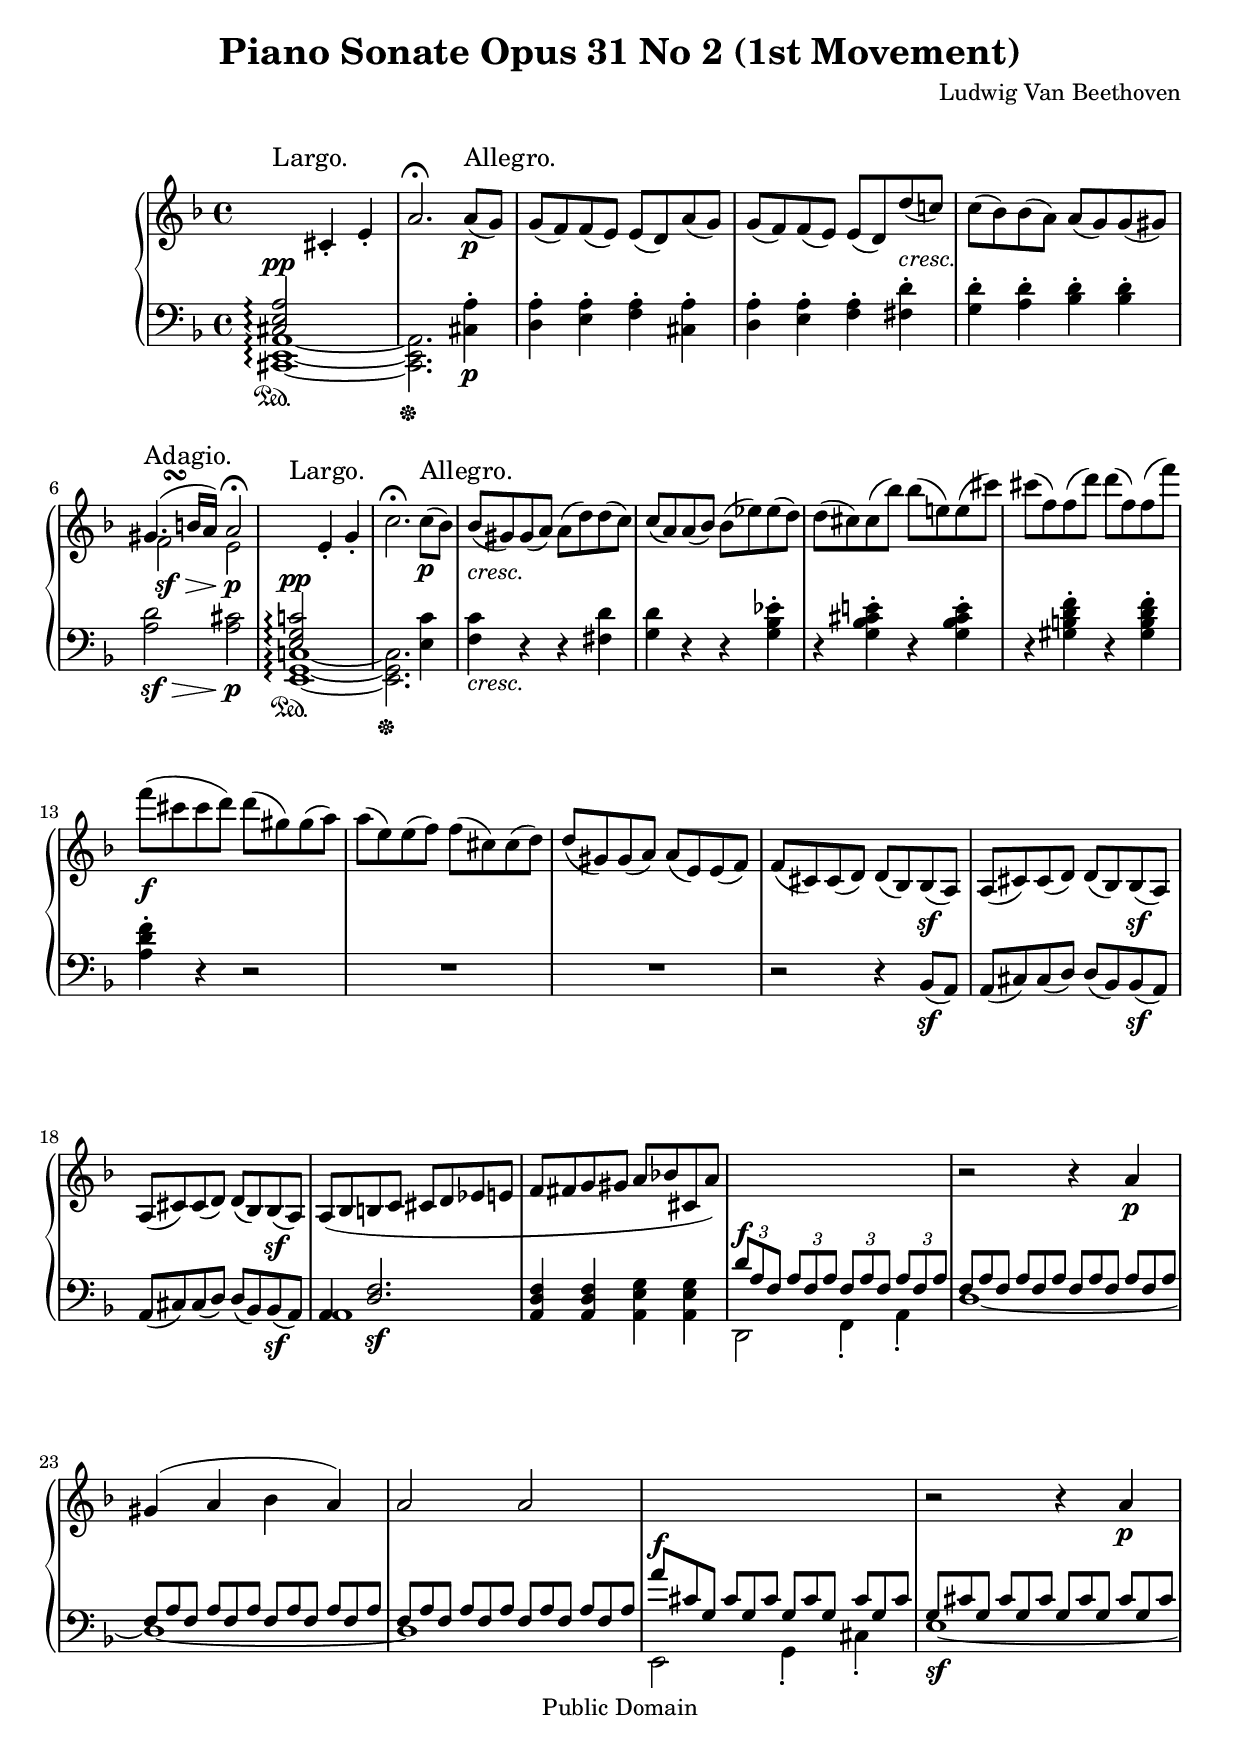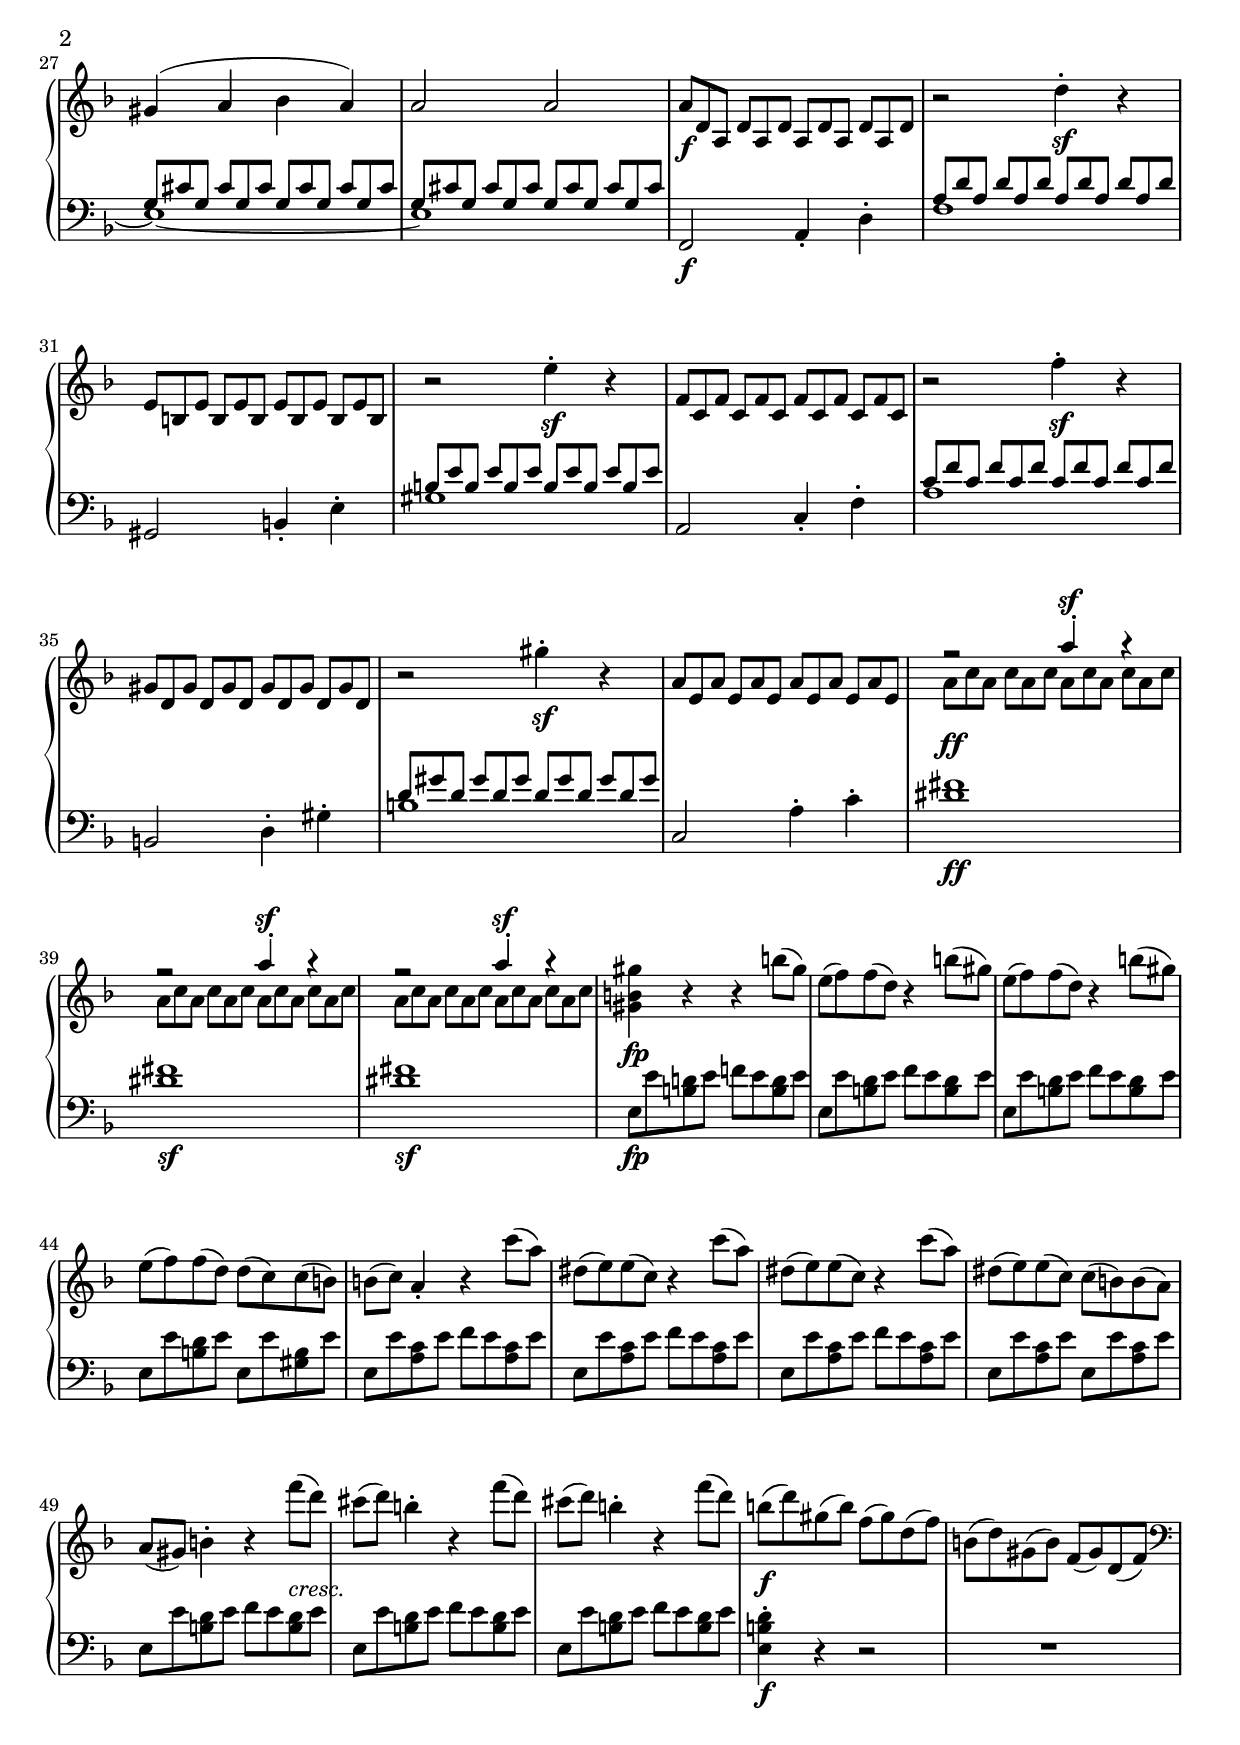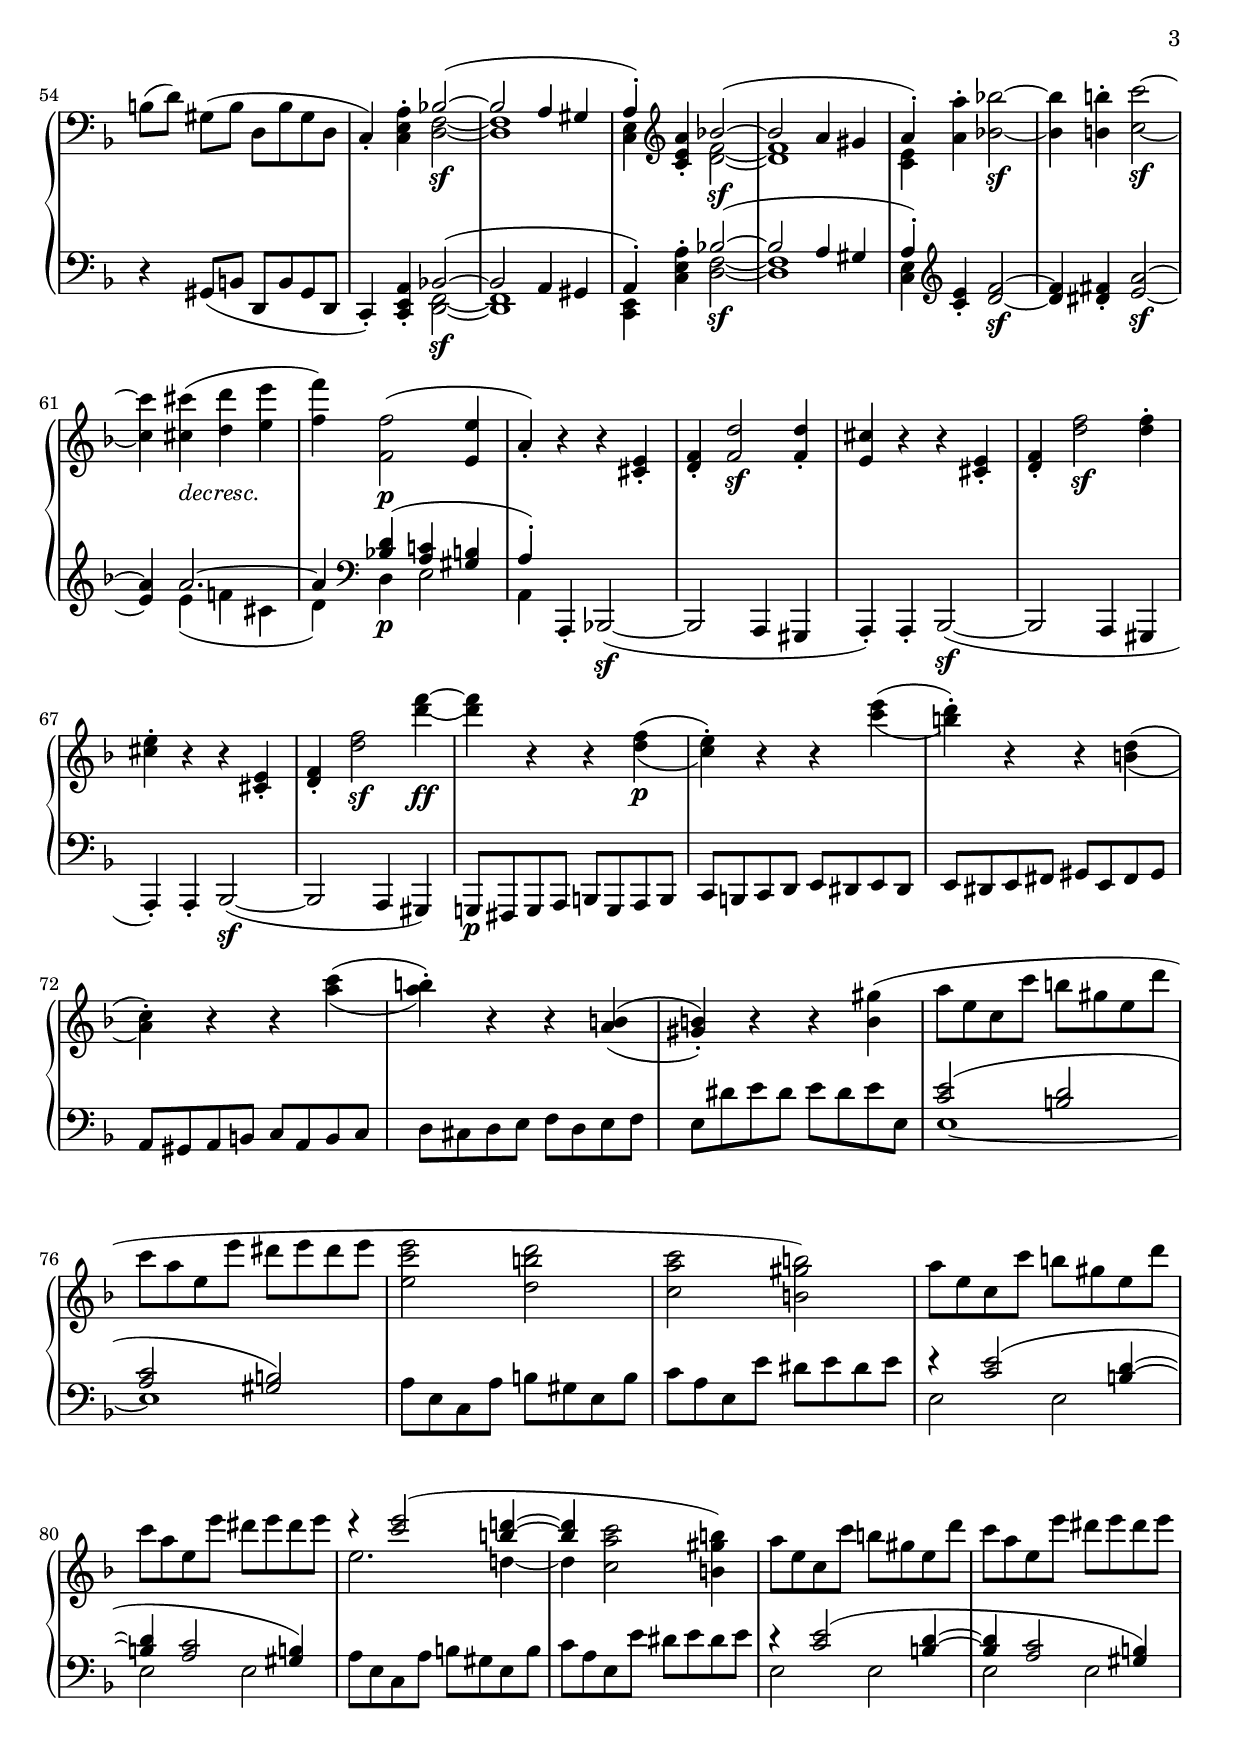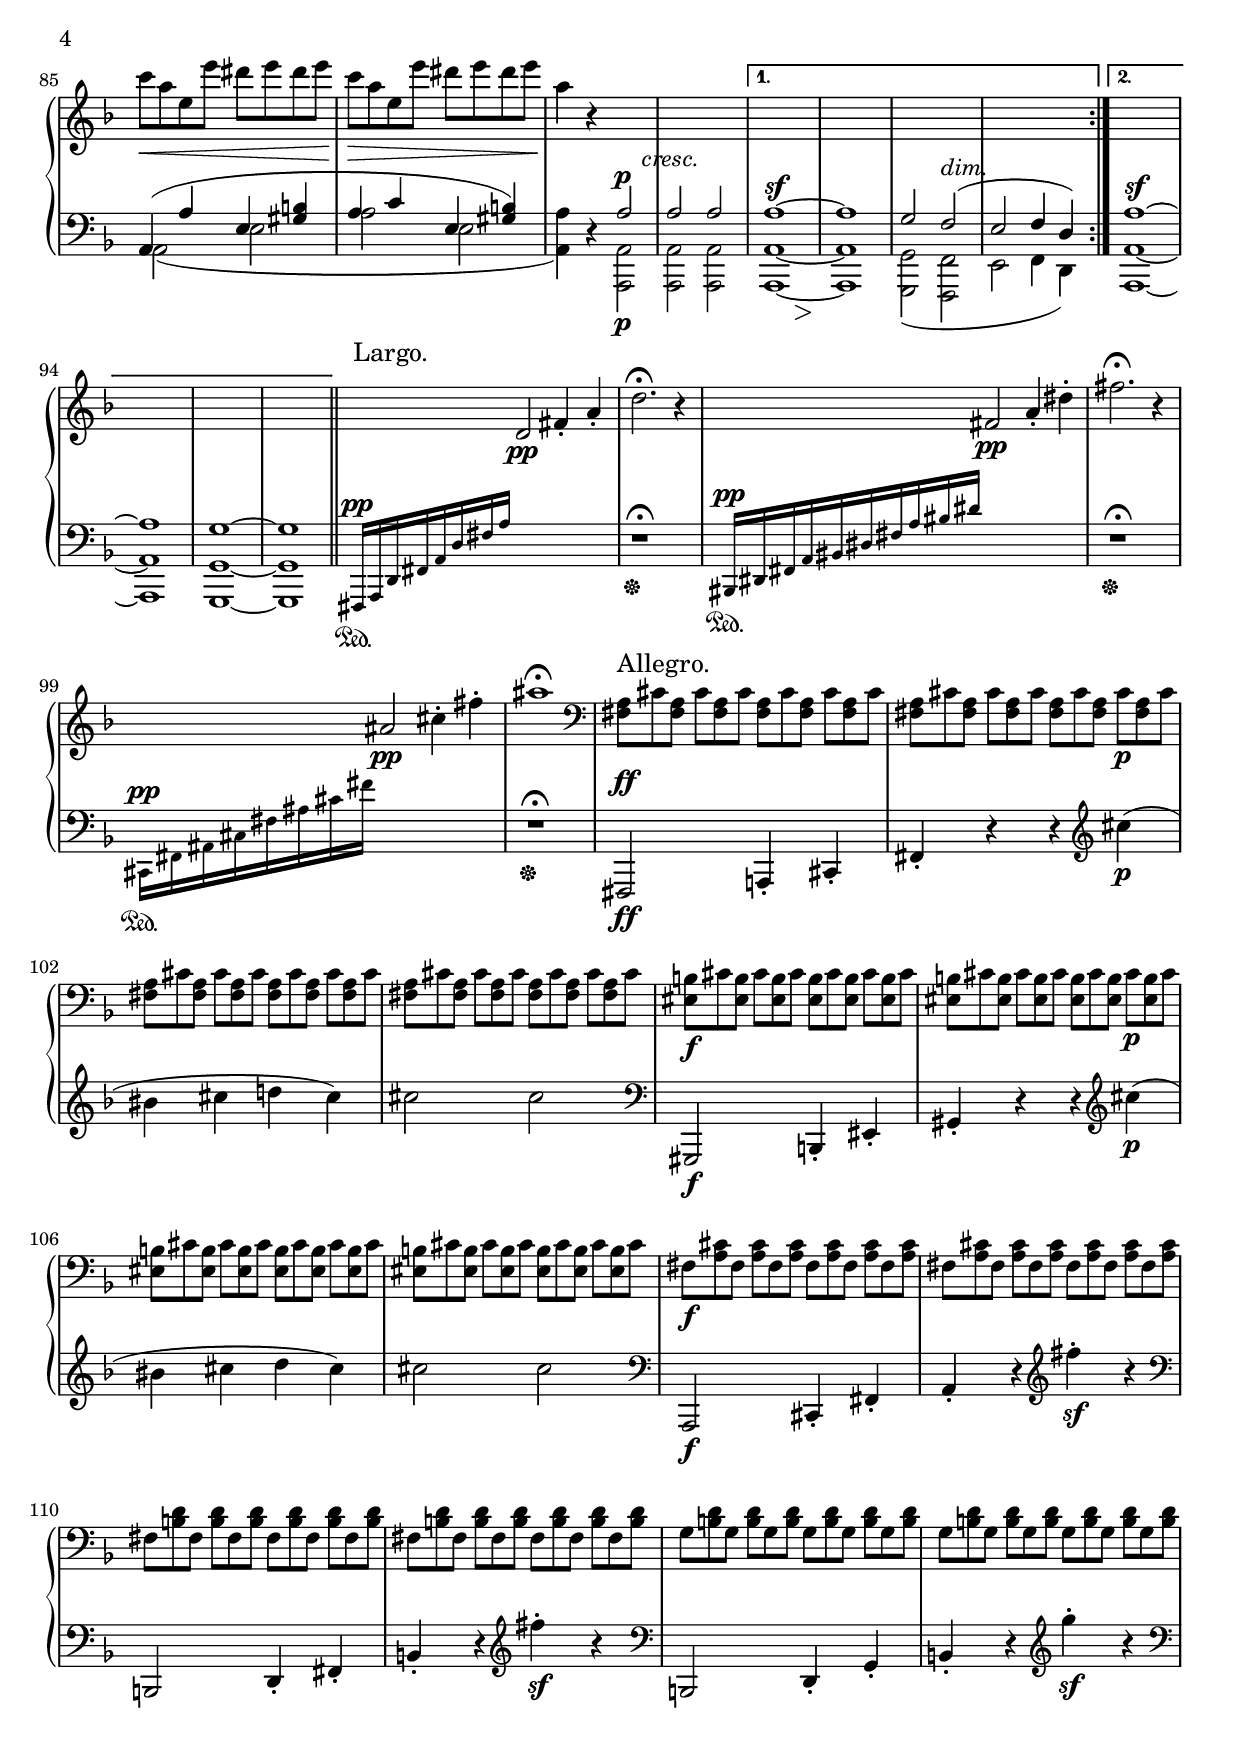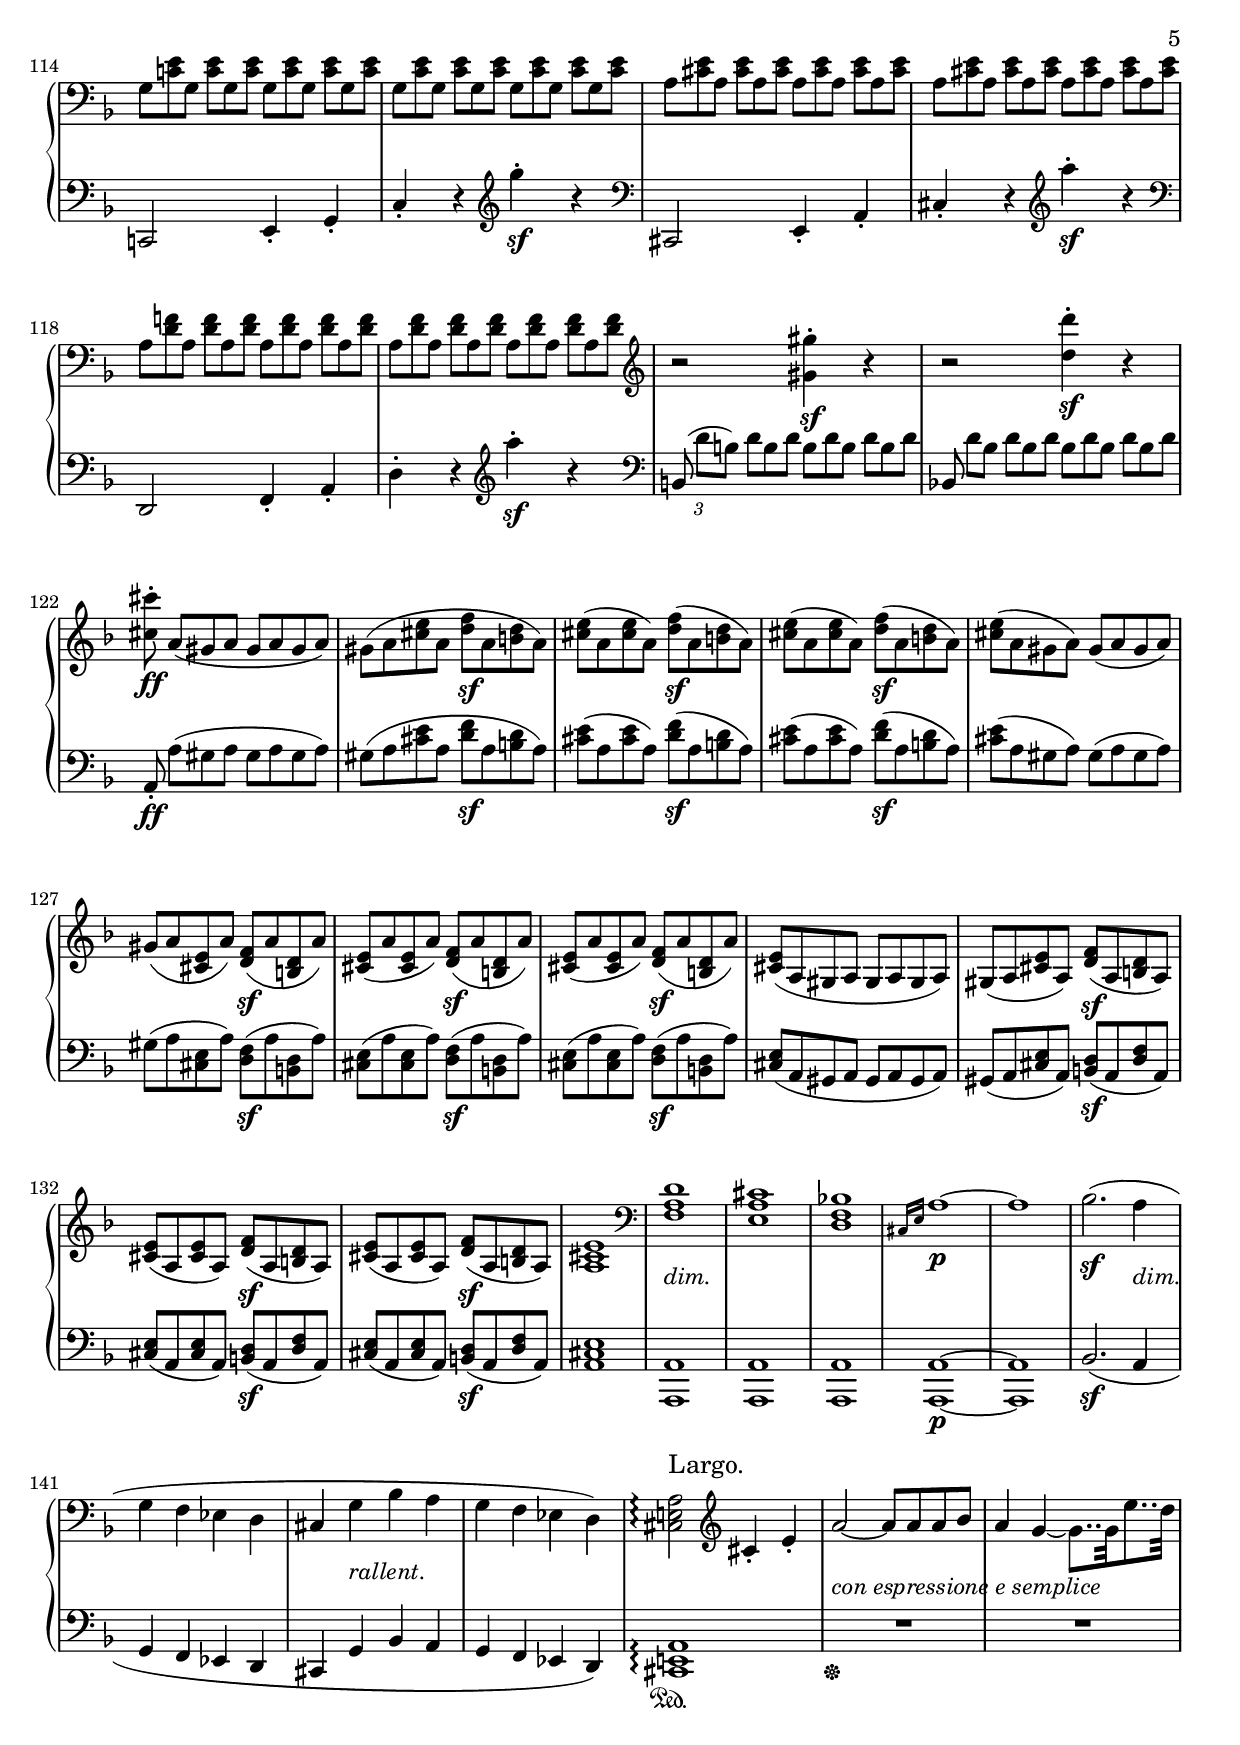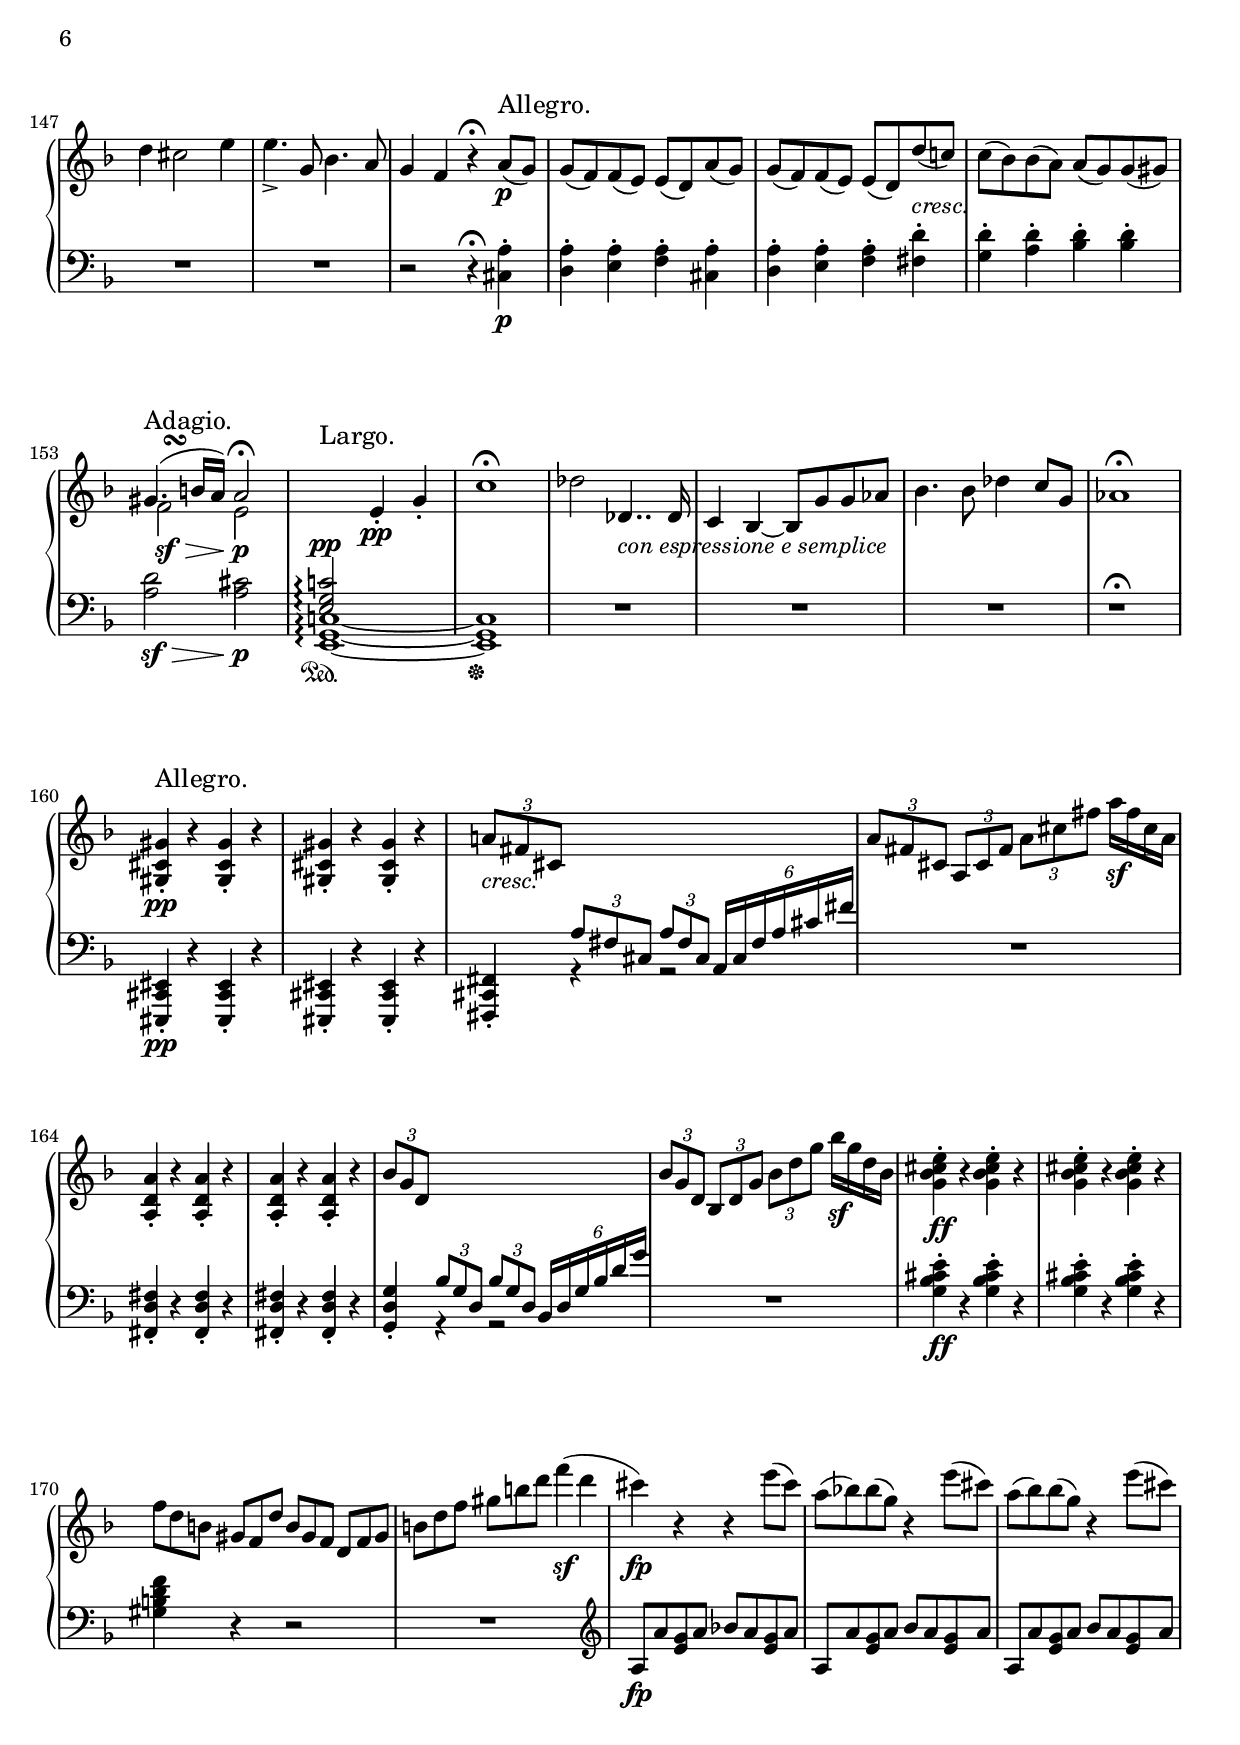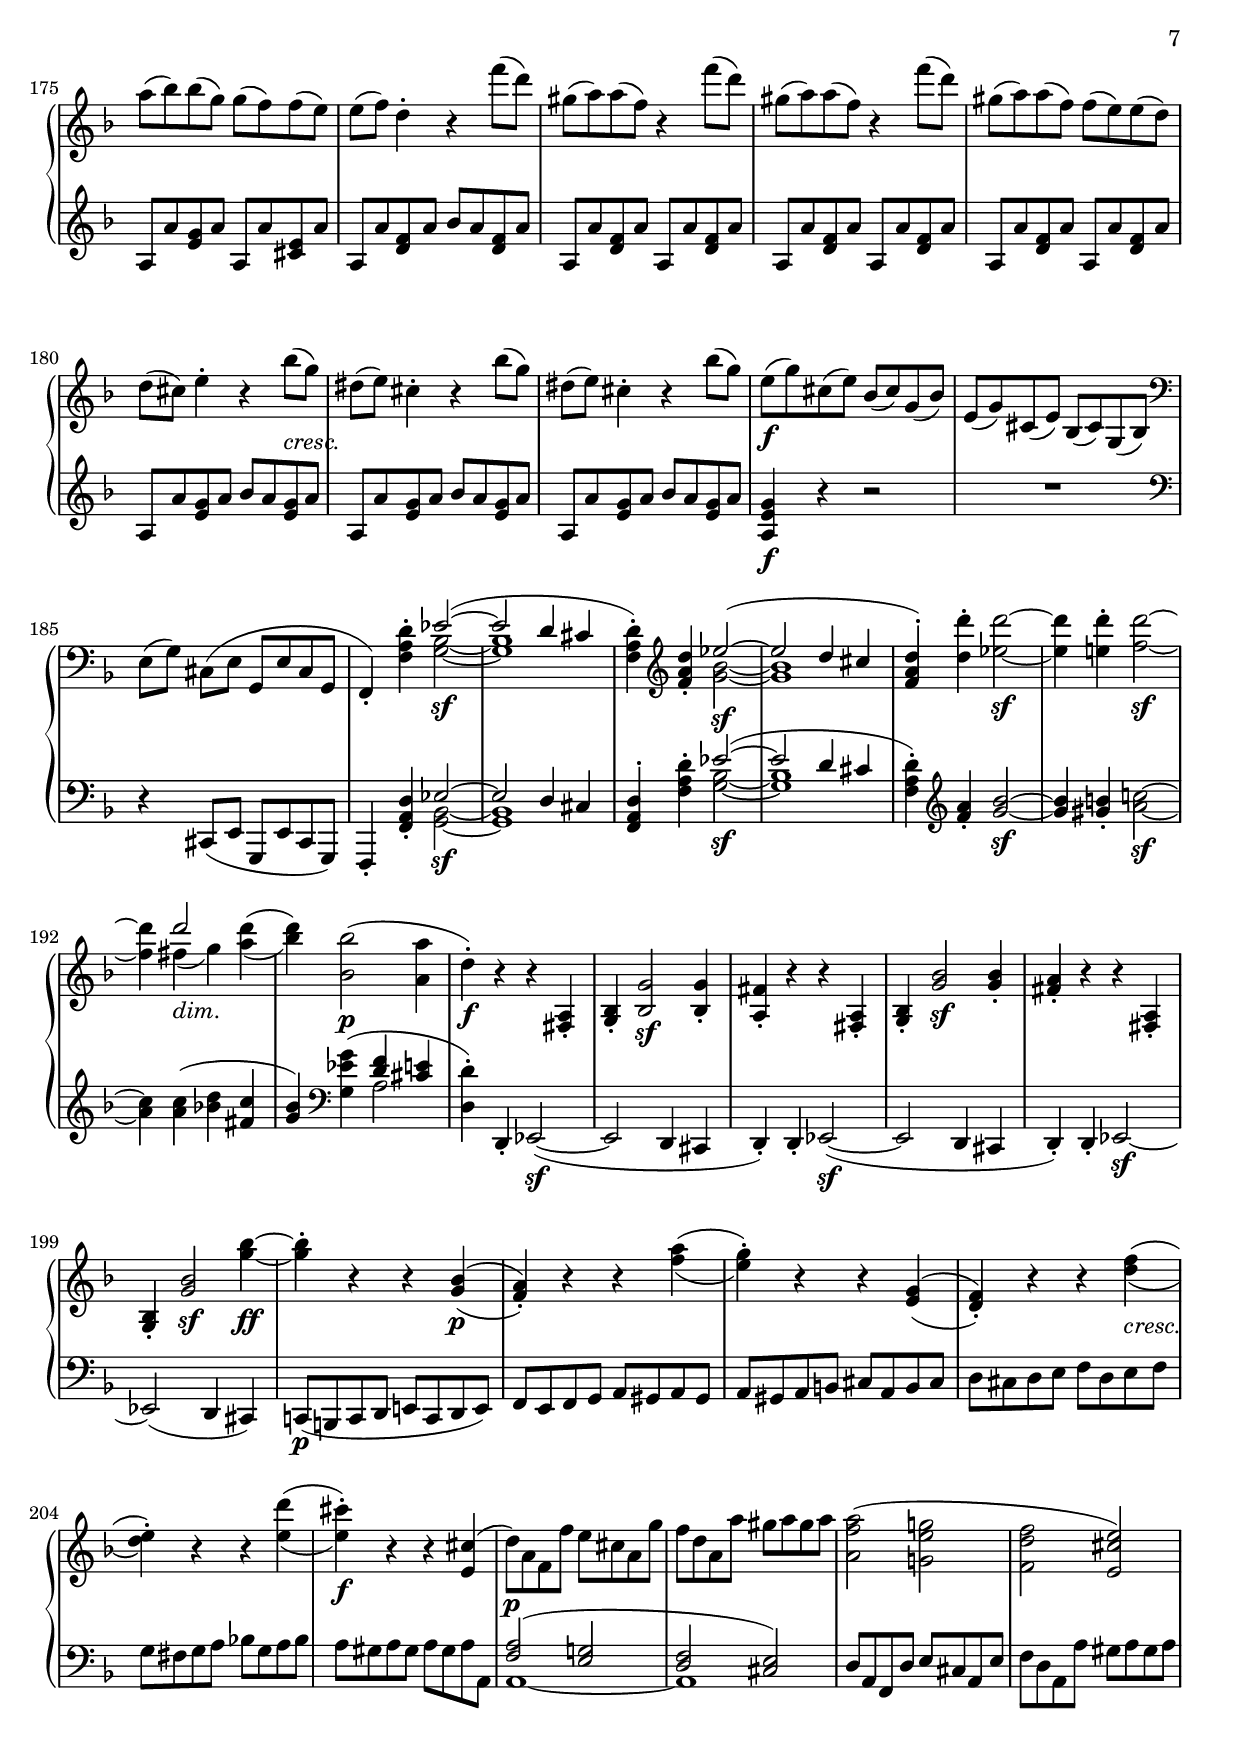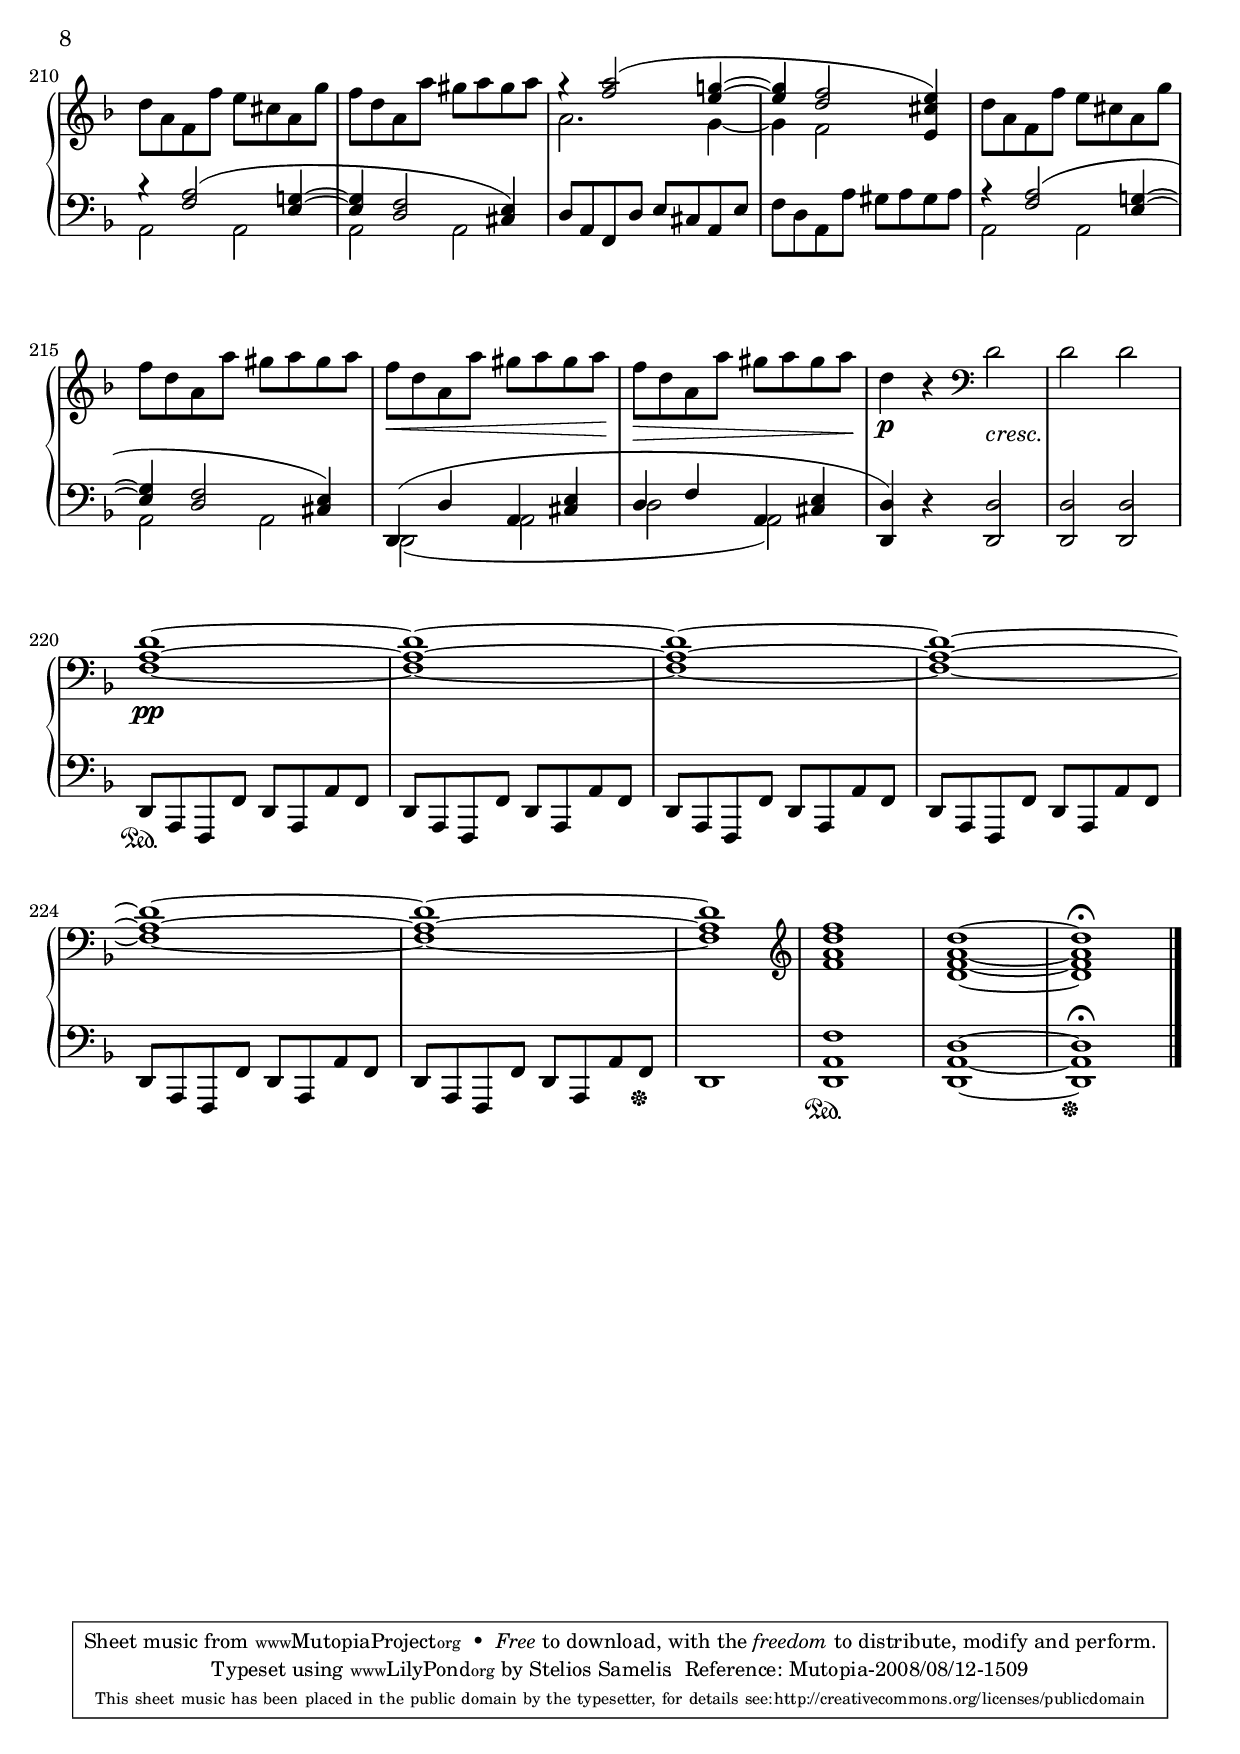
\version "2.10.3"

 \header {
  title = "Piano Sonate Opus 31 No 2 (1st Movement)"
  composer = "Ludwig Van Beethoven"
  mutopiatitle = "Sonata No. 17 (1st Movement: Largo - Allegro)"
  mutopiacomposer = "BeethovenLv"
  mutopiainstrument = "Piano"
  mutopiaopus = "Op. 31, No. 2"
  date = "1802"
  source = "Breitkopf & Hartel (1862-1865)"
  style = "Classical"
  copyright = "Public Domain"
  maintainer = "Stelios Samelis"
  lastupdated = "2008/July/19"
  version = "2.10.3"
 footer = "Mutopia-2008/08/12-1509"
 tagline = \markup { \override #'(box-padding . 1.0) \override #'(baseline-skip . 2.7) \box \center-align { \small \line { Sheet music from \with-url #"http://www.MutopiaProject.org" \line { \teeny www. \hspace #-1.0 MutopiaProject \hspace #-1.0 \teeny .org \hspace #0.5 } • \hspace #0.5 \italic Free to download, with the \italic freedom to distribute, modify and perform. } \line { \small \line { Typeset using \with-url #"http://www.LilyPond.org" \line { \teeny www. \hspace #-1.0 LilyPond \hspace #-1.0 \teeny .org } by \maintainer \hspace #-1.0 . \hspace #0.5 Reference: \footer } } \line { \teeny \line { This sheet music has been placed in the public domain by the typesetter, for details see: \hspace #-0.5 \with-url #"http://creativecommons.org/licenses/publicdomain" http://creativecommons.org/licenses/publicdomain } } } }
}

\score {

 \new GrandStaff
 <<
 \new Staff = "up" {
 \clef treble
 \key d \minor
 \time 4/4
 \override Score.MetronomeMark #'transparent = ##t
 \tempo 4 = 40
 \override TextScript #'padding = #2.0
 \repeat volta 2 { s2^\markup { \large "Largo." } cis'4\staccato e'\staccato a'2.^\fermata
 \tempo 4 = 224 a'8\p^\markup { \large "Allegro." }( g') g'8( f') f'( e') e'( d') a'( g')
 g'( f') f'( e') e'( d') d''_\markup { \italic "cresc." }( c''!) c''( bes') bes'( a') a'( g') g'( gis') \break
 \tempo 4 = 40 << { gis'4.^\markup { \translate #(cons 3 -1) { \musicglyph #"scripts.turn" } }^\markup { \large "Adagio." }(
 b'16 a') a'2^\fermata } \\ { f'2\sf\> e'2\p\! } >> s2^\markup { \large "Largo." } e'4\staccato g'\staccato c''2.^\fermata
 \tempo 4 = 224 c''8\p^\markup { \large "Allegro." }( bes') bes'_\markup { \italic "cresc." }( gis')
 gis'( a') a'( d'') d''( c'') c''8( a') a'( bes') bes'( ees'') ees''( d'') d''( cis'') cis''( bes'') bes''( e''!) e''( cis''')
 cis'''( f'') f''( d''') d'''( f'') f''( f''') \break
 f'''8\f( cis'''( cis'''( d''') d'''( gis'') gis''( a'') a''( e'') e''( f'') f''( cis'') cis''( d'')
 d''( gis') gis'( a') a'( e') e'( f') f'( cis') cis'( d') d'( bes) bes\sf( a) a( cis') cis'( d') d'( bes) bes\sf( a) \break
 a8( cis') cis'( d') d'( bes) bes\sf( a) a( bes b c' cis' d' ees' e' f' fis' g' gis' a' bes'! cis' a') s1 r2 r4 a'4\p \break
 gis'4( a' bes' a') a'2 a' s1 r2 r4 a'4\p \break
 gis'4( a' bes' a') a'2 a' \override TupletBracket #'transparent = ##t \override TupletNumber #'transparent = ##t
 \set tupletSpannerDuration = #(ly:make-moment 1 4) \times 2/3 { a'8\f[ d' a] d'[ a d'] a[ d' a] d'[ a d'] }
 r2 d''4\sf\staccato r4 \break
 \times 2/3 { e'8[ b e'] b[ e' b] e'[ b e'] b[ e' b] } r2 e''4\sf\staccato r4
 \times 2/3 { f'8[ c' f'] c'[ f' c'] f'[ c' f'] c'[ f' c'] } r2 f''4\sf\staccato r4 \break
 \times 2/3 { gis'8[ d' gis'] d'[ gis' d'] gis'[ d' gis'] d'[ gis' d'] } r2 gis''4\sf\staccato r
 \times 2/3 { a'8[ e' a'] e'[ a' e'] a'[ e' a'] e'[ a' e'] }
 << { f''2\rest a''4^\sf\staccato a''4\rest } \\
 { \override TupletNumber #'transparent = ##t \set tupletSpannerDuration = #(ly:make-moment 1 4)
 \times 2/3 { a'8\ff[ c'' a'] c''[ a' c''] a'[ c'' a'] c''[ a' c''] } } >> \break
 << { f''2\rest a''4^\sf\staccato a''4\rest f''2\rest a''4^\sf\staccato a''4\rest } \\
 { \override TupletNumber #'transparent = ##t \set tupletSpannerDuration = #(ly:make-moment 1 4)
 \times 2/3 { a'8[ c'' a'] c''[ a' c''] a'[ c'' a'] c''[ a' c''] a'[ c'' a'] c''[ a' c''] a'[ c'' a'] c''[ a' c''] } } >>
 <gis' b' gis''>4\fp r4 r b''8( gis'') e''8( f'') f''( d'') r4 b''8( gis'') e''( f'') f''( d'') r4 b''8( gis'') \break
 e''8( f'') f''( d'') d''( c'') c''( b') b'( c'') a'4\staccato r4 c'''8( a'') dis''( e'') e''( c'') r4 c'''8( a'') dis''( e'') e''( c'') r4 c'''8( a'')
 dis''8( e'') e''( c'') c''( b') b'( a') \break
 a'8( gis') b'4\staccato r4 f'''8_\markup { \italic "cresc." }( d''') cis'''( d''') b''4\staccato r f'''8( d''')
 cis'''8( d''') b''4\staccato r f'''8( d''') b''\f( d''') gis''( b'') f''( gis'') d''( f'') b'( d'') gis'( b') f'( gis') d'( f') \break
 \clef bass b8( d') gis([ b] d[ b gis d] c4\staccato) <c e a>4\staccato
 << { bes!2(~ bes2 a4 gis a\staccato) } \\ { <d f>2\sf~ <d f>1 <c e>4 } >> \clef treble <c' e' a'>4\staccato
 << { bes'!2(~ bes'2 a'4 gis' a'\staccato) } \\ { <d' f'>2\sf~ <d' f'>1 <c' e'>4 } >> <a' a''>4\staccato
 <bes'! bes''!>2\sf~ <bes' bes''>4 <b' b''>\staccato <c'' c'''>2\sf~
 <c'' c'''>4 <cis'' cis'''>_\markup { \italic "decresc." }( <d'' d'''> <e'' e'''> <f'' f'''>)
 <f' f''>2\p( <e' e''>4 a'\staccato) r4 r <cis' e'>4\staccato <d' f'>\staccato <f' d''>2\sf <f' d''>4\staccato
 <e' cis''>4 r r <cis' e'>\staccato <d' f'>4\staccato <d'' f''>2\sf <d'' f''>4\staccato
 <cis'' e''>4\staccato r r <cis' e'>\staccato <d' f'>4\staccato <d'' f''>2\sf <d''' f'''>4\ff~ <d''' f'''> r4 r
 \set doubleSlurs = ##t <d'' f''>4\p( <c'' e''>\staccato) r4 r <c''' e'''>( <b'' d'''>\staccato) r4 r
 <b' d''>( <a' c''>\staccato) r4 r <a'' c'''>( <a'' b''>\staccato) r4 r <a' b'>( <gis' b'>\staccato) r4 r
 \set doubleSlurs = ##f <b' gis''>4( a''8 e'' c'' c''' b'' gis'' e'' d''' c'''8 a'' e'' e''' dis''' e''' dis''' e'''
 <e'' c''' e'''>2( <d'' b'' d'''> <c'' a'' c'''> <b' gis'' b''>) a''8 e'' c'' c''' b'' gis'' e'' d''' \break
 c'''8 a'' e'' e''' dis''' e''' dis''' e'''
 << { d'''4\rest <c''' e'''>2( <b'' d'''!>4~ <b'' d'''> \stemDown <c'' a'' c'''>2 <b' gis'' b''>4) } \\
 { e''2. d''!4~ d''4 s4 s2 } >> a''8 e'' c'' c''' b'' gis'' e'' d''' c''' a'' e'' e''' dis''' e''' dis''' e''' \break
 c'''8\< a'' e'' e''' dis''' e''' dis''' e'''\! c'''\> a'' e'' e''' dis''' e''' dis''' e'''\! a''4 r s2 s1 }
 \alternative { { s1 s1 s1 s1 } { s1 s1 s1 s1 } } \bar "||"
 \tempo 4 = 40
 \cadenzaOn s2^\markup { \large "Largo." } d'2\pp fis'4\staccato a'\staccato \cadenzaOff \bar "|" d''2.^\fermata r4
 \cadenzaOn s2 s8 fis'2\pp a'4\staccato dis''\staccato \cadenzaOff \bar "|" fis''2.^\fermata r4 \break
 \cadenzaOn s2 ais'2\pp cis''4\staccato fis''\staccato \cadenzaOff \bar "|" ais''1^\fermata
 \tempo 4 = 224 \clef bass \set tupletSpannerDuration = #(ly:make-moment 1 4)
 \times 2/3 { <fis a>8\ff^\markup { \large "Allegro." }[ cis' <fis a>] cis'[ <fis a> cis'] <fis a>[ cis' <fis a>] cis'[ <fis a> cis'] }
 \times 2/3 { <fis a>8[ cis' <fis a>] cis'[ <fis a> cis'] <fis a>[ cis' <fis a>] cis'\p[ <fis a> cis'] } \break
 \times 2/3 { <fis a>8[ cis' <fis a>] cis'[ <fis a> cis'] <fis a>[ cis' <fis a>] cis'[ <fis a> cis']
 <fis a>8[ cis' <fis a>] cis'[ <fis a> cis'] <fis a>[ cis' <fis a>] cis'[ <fis a> cis']
 <eis b>\f[ cis' <eis b>] cis'[ <eis b> cis'] <eis b>[ cis' <eis b>] cis'[ <eis b> cis']
 <eis b>[ cis' <eis b>] cis'[ <eis b> cis'] <eis b>[ cis' <eis b>] cis'\p[ <eis b> cis'] } \break
 \times 2/3 { <eis b>[ cis' <eis b>] cis'[ <eis b> cis'] <eis b>[ cis' <eis b>] cis'[ <eis b> cis']
 <eis b>[ cis' <eis b>] cis'[ <eis b> cis'] <eis b>[ cis' <eis b>] cis'[ <eis b> cis']
 fis\f[ <a cis'> fis] <a cis'>[ fis <a cis'>] fis[ <a cis'> fis] <a cis'>[ fis <a cis'>]
 fis[ <a cis'> fis] <a cis'>[ fis <a cis'>] fis[ <a cis'> fis] <a cis'>[ fis <a cis'>] } \break
 \times 2/3 { fis[ <b d'> fis] <b d'>[ fis <b d'>] fis[ <b d'> fis] <b d'>[ fis <b d'>]
 fis[ <b d'> fis] <b d'>[ fis <b d'>] fis[ <b d'> fis] <b d'>[ fis <b d'>]
 g[ <b d'> g] <b d'>[ g <b d'>] g[ <b d'> g] <b d'>[ g <b d'>]
 g[ <b d'> g] <b d'>[ g <b d'>] g[ <b d'> g] <b d'>[ g <b d'>] } \break
 \times 2/3 { g8[ <c'! e'> g] <c' e'>[ g <c' e'>] g[ <c' e'> g] <c' e'>[ g <c' e'>]
 g[ <c' e'> g] <c' e'>[ g <c' e'>] g[ <c' e'> g] <c' e'>[ g <c' e'>]
 a[ <cis' e'> a] <cis' e'>[ a <cis' e'>] a[ <cis' e'> a] <cis' e'>[ a <cis' e'>]
 a[ <cis' e'> a] <cis' e'>[ a <cis' e'>] a[ <cis' e'> a] <cis' e'>[ a <cis' e'>] } \break
 \times 2/3 { a8[ <d' f'!> a] <d' f'>[ a <d' f'>] a8[ <d' f'> a] <d' f'>[ a <d' f'>]
 a8[ <d' f'> a] <d' f'>[ a <d' f'>] a8[ <d' f'> a] <d' f'>[ a <d' f'>] }
 \clef treble r2 <gis' gis''>4\sf\staccato r r2 <d'' d'''>4\sf\staccato r \break
 <cis'' cis'''>8\ff\staccato a'8([ gis' a'] gis'[ a' gis' a']) gis'( a' <cis'' e''> a' <d'' f''>\sf a' <b' d''> a')
 <cis'' e''>( a' <cis'' e''> a') <d'' f''>\sf( a' <b' d''> a') <cis'' e''>( a' <cis'' e''> a') <d'' f''>\sf( a' <b' d''> a')
 <cis'' e''>( a' gis' a') gis'( a' gis' a') \break
 gis'8( a' <cis' e'> a') <d' f'>\sf( a' <b d'> a') <cis' e'>( a' <cis' e'> a') <d' f'>\sf( a' <b d'> a')
 <cis' e'>( a' <cis' e'> a') <d' f'>\sf( a' <b d'> a') <cis' e'>( a gis a gis a gis a)
 gis( a <cis' e'> a) <d' f'>\sf( a <b d'> a) \break
 <cis' e'>8( a <cis' e'> a) <d' f'>\sf( a <b d'> a) <cis' e'>8( a <cis' e'> a) <d' f'>\sf( a <b d'> a) <a cis' e'>1
 \clef bass <f a d'>1_\markup { \italic "dim." } <e a cis'> <d f bes!> \grace { cis16[ e] } a1\p~ a1
 bes2.\sf( a4_\markup { \italic "dim." } g4 f ees d cis g_\markup { \italic "rallent." } bes a g f ees d)
 \tempo 4 = 40
 <cis e! a>2\arpeggio^\markup { \large "Largo." } \clef treble cis'4\staccato e'\staccato
 a'2_\markup { \italic "con espressione e semplice" }~ a'8[ a' a' bes'] a'4 g'4~ g'8..[ g'32 e''8.. d''32]
 d''4 cis''2 e''4 e''4._\accent g'8 bes'4. a'8 g'4 f' r4^\fermata
 \tempo 4 = 224 a'8\p^\markup { \large "Allegro." }( g') g'( f') f'( e') e'( d') a'( g')
 g'( f') f'( e') e'( d') d''_\markup { \italic "cresc." }( c''!) c''( bes') bes'( a') a'( g') g'( gis')
 \tempo 4 = 40 << { gis'4.^\markup { \translate #(cons 3 -1) { \musicglyph #"scripts.turn" } }^\markup { \large "Adagio." }(
 b'16 a') a'2^\fermata } \\ { f'2\sf\> e'2\p\! } >> s2^\markup { \large "Largo." } e'4\pp\staccato g'\staccato
 c''1^\fermata des''2 des'4.._\markup { \italic "con espressione e semplice" } des'16 c'4 bes4~ bes8[ g' g' aes']
 bes'4. bes'8 des''4 c''8[ g'] aes'1^\fermata
 \tempo 4 = 224 <gis cis' gis'>4\pp\staccato^\markup { \large "Allegro." } r <gis cis' gis'>\staccato r4
 <gis cis' gis'>4\staccato r <gis cis' gis'>\staccato r
 \new Voice { \times 2/3 { \stemUp a'!8_\markup { \italic "cresc." }[ fis' cis'] }
 \change Staff = "down" \times 2/3 { a8[ fis cis] } \times 2/3 { a8[ fis cis] } \times 4/6 { a,16[ cis fis a cis' fis'] }
 \change Staff = "up" \times 2/3 { a'8[ fis' cis'] } \times 2/3 { a8[ cis' fis'] }
 \stemDown \times 2/3 { a'8[ cis'' fis''] } a''16\sf[ fis'' cis'' a'] } \break
 <a d' a'>4\staccato r <a d' a'>\staccato r <a d' a'>4\staccato r <a d' a'>\staccato r
 \new Voice { \times 2/3 { \stemUp bes'8[ g' d'] }
 \change Staff = "down" \times 2/3 { bes8[ g d] } \times 2/3 { bes8[ g d] } \times 4/6 { bes,16[ d g bes d' g'] }
 \change Staff = "up" \times 2/3 { bes'8[ g' d'] } \times 2/3 { bes8[ d' g'] }
 \stemDown \times 2/3 { bes'8[ d'' g''] } bes''16\sf[ g'' d'' bes'] }
 <g' bes' cis'' e''>4\ff\staccato r <g' bes' cis'' e''>\staccato r
 <g' bes' cis'' e''>\staccato r <g' bes' cis'' e''>\staccato r \break
 \override TupletBracket #'transparent = ##t \override TupletNumber #'transparent = ##t
 \set tupletSpannerDuration = #(ly:make-moment 1 4)
 \times 2/3 { f''8[ d'' b'] gis'[ f' d''] b'[ gis' f'] d'[ f' gis'] b'[ d'' f''] gis''[ b'' d'''] } f'''4\sf( d''' cis'''\fp) r4 r e'''8( cis''')
 a''( bes''!) bes''( g'') r4 e'''8( cis''') a''( bes'') bes''( g'') r4 e'''8( cis''') \break
 a''8( bes'') bes''( g'') g''( f'') f''( e'') e''( f'') d''4\staccato r f'''8( d''') gis''( a'') a''( f'') r4 f'''8( d''')
 gis''( a'') a''( f'') r4 f'''8( d''') gis''( a'') a''( f'') f''( e'') e''( d'') \break
 d''8( cis'') e''4\staccato r bes''8_\markup { \italic "cresc." }( g'') dis''( e'') cis''4\staccato r bes''8( g'')
 dis''8( e'') cis''4\staccato r bes''8( g'') e''8\f( g'') cis''( e'') bes'( cis'') g'( bes') e'( g') cis'( e') bes( cis') g( bes) \break
 \clef bass e8([ g]) cis([ e] g,( e cis g, f,4\staccato) <f a d'>4\staccato
 << { ees'2(~ ees'2 d'4 cis' \stemDown <f a d'>4\staccato) } \\ { <g bes>2\sf~ <g bes>1 s4 } >>
 \clef treble <f' a' d''>4\staccato << { ees''2(~ ees''2 d''4 cis'' <f' a' d''>4\staccato) } \\
 { <g' bes'>2\sf~ <g' bes'>1 s4 } >> <d'' d'''>4\staccato <ees'' d'''>2\sf~ <ees'' d'''>4 <e'' d'''>\staccato
 <f'' d'''>2\sf~ <f'' d'''>4 << { d'''2 } \\ { fis''4_\markup { \italic "dim." }( g''4) } >>
 \set doubleSlurs = ##t <a'' d'''>4( <bes'' d'''>) \set doubleSlurs = ##f <bes' bes''>2\p( <a' a''>4
 d''\f\staccato) r4 r <fis a>4\staccato <g bes>\staccato <bes g'>2\sf <bes g'>4\staccato
 <a fis'>4\staccato r r <fis a>\staccato <g bes>\staccato <g' bes'>2\sf <g' bes'>4\staccato
 <fis' a'>4\staccato r r <fis a>\staccato \break
 <g bes>4\staccato <g' bes'>2\sf <g'' bes''>4\ff~ <g'' bes''>4\staccato r4 r
 \set doubleSlurs = ##t <g' bes'>4\p( <f' a'>\staccato) r4 r <f'' a''>( <e'' g''>\staccato) r4 r
 <e' g'>( <d' f'>\staccato) r r <d'' f''>4_\markup { \italic "cresc." }( <d'' e''>\staccato) r4 r
 <e'' d'''>( <e'' cis'''>\staccato\f) r4 r \set doubleSlurs = ##f <e' cis''>4(
 d''8\p) a' f' f'' e'' cis'' a' g'' f'' d'' a' a'' gis'' a'' gis'' a'' <a' f'' a''>2( <g'! e'' g''!> <f' d'' f''> <e' cis'' e''>) \break
 d''8 a' f' f'' e'' cis'' a' g'' f'' d'' a' a'' gis'' a'' gis'' a''
 << { g''4\rest <f'' a''>2( <e'' g''!>4~ <e'' g''> <d'' f''>2 <e' cis'' e''>4) } \\ { a'2. g'4~ g'4 f'2 s4 } >>
 d''8 a' f' f'' e'' cis'' a' g'' \break
 f''8 d'' a' a'' gis'' a'' gis'' a'' f''\< d'' a' a'' gis'' a'' gis'' a''\! f''\> d'' a' a'' gis'' a'' gis'' a''\!
 d''4\p r4 \clef bass d'2_\markup { \italic "cresc." } d'2 d'2
 <f a d'>1\pp~ <f a d'>1~ <f a d'>1~ <f a d'>1~ <f a d'>1~ <f a d'>1~ <f a d'>1
 \clef treble <f' a' d'' f''>1 <d' f' a' d''>1~ <d' f' a' d''>1^\fermata \bar "|."
}

 \new Staff = "down" {
 \clef bass
 \key d \minor
 \time 4/4
 \repeat volta 2 {
 << { <cis e a>2\arpeggio^\pp s2 s2 s4 } \\ { <cis, e, a,>1\arpeggio\sustainDown~ <cis, e, a,>2.\sustainUp } >>
 <cis a>4\p\staccato <d a>4\staccato <e a>\staccato <f a>\staccato <cis a>\staccato
 <d a>\staccato <e a>\staccato <f a>\staccato <fis d'>\staccato
 <g d'>\staccato <a d'>\staccato <bes d'>\staccato <bes d'>\staccato
 <a d'>2\sf\> <a cis'>2\p\!
 << { <e g c'!>2\arpeggio^\pp s2 s2 s4 } \\ { <e, g, c!>1\arpeggio\sustainDown~ <e, g, c>2.\sustainUp } >>
 <e c'>4 <f c'>_\markup { \italic "cresc." } r4 r <fis d'> <g d'> r r <g bes ees'>\staccato
 r4 <g bes cis' e'!>\staccato r <g bes cis' e'>\staccato r <gis b d' f'>\staccato r <gis b d' f'>\staccato
 <a d' f'>4\staccato r r2 R1 R1 r2 r4 bes,8\sf( a,) a,( cis) cis( d) d( bes,) bes,\sf( a,)
 a,8( cis) cis( d) d( bes,) bes,\sf( a,) << { a,4 <d f>2.\sf } \\ { a,1 } >> <a, d f>4 <a, d f> <a, e g> <a, e g>
 << { \override TupletBracket #'transparent = ##t \set tupletSpannerDuration = #(ly:make-moment 1 4)
 \times 2/3 { d'8^\f[ a f] a[ f a] f[ a f] a[ f a] \override TupletNumber #'transparent = ##t f[ a f] a[ f a] f[ a f] a[ f a]
 f[ a f] a[ f a] f[ a f] a[ f a] f[ a f] a[ f a] f[ a f] a[ f a] a'^\f[ cis' g] cis'[ g cis'] g[ cis' g] cis'[ g cis']
 g[ cis' g] cis'[ g cis'] g[ cis' g] cis'[ g cis'] g[ cis' g] cis'[ g cis'] g[ cis' g] cis'[ g cis']
 g[ cis' g] cis'[ g cis'] g[ cis' g] cis'[ g cis'] } } \\
 { d,2 f,4\staccato a,\staccato d1~ d1~ d1 e,2 g,4\staccato cis\staccato e1\sf~ e1~ e1 } >>
 f,2\f a,4\staccato d\staccato
 << { \override TupletNumber #'transparent = ##t \set tupletSpannerDuration = #(ly:make-moment 1 4)
 \times 2/3 { a8[ d' a] d'[ a d'] a[ d' a] d'[ a d'] } } \\ { f1 } >>
 gis,2 b,4\staccato e\staccato
 << { \override TupletNumber #'transparent = ##t \set tupletSpannerDuration = #(ly:make-moment 1 4)
 \times 2/3 { b8[ e' b] e'[ b e'] b[ e' b] e'[ b e'] } } \\ { gis1 } >> a,2 c4\staccato f\staccato
 << { \override TupletNumber #'transparent = ##t \set tupletSpannerDuration = #(ly:make-moment 1 4)
 \times 2/3 { c'8[ f' c'] f'[ c' f'] c'[ f' c'] f'[ c' f'] } } \\ { a1 } >>
 b,2 d4\staccato gis\staccato
 << { \override TupletNumber #'transparent = ##t \set tupletSpannerDuration = #(ly:make-moment 1 4)
 \times 2/3 { d'8[ gis' d'] gis'[ d' gis'] d'[ gis' d'] gis'[ d' gis'] } } \\ { b1 } >> c2 a4\staccato c'\staccato <dis' fis'>1\ff
 <dis' fis'>1\sf <dis' fis'>1\sf e8\fp e' <b d'!> e' f'! e' <b d'> e' e8 e' <b d'> e' f' e' <b d'> e' e8 e' <b d'> e' f' e' <b d'> e'
 e8 e' <b d'> e' e e' <gis b> e' e8 e' <a c'> e' f' e' <a c'> e' e8 e' <a c'> e' f' e' <a c'> e' e8 e' <a c'> e' f' e' <a c'> e'
 e8 e' <a c'> e' e e' <a c'> e'
 e8 e' <b d'> e' f' e' <b d'> e' e8 e' <b d'> e' f' e' <b d'> e' e8 e' <b d'> e' f' e' <b d'> e' <e b d'>4\f\staccato r r2 R1
 r4 gis,8([ b,] d,[ b, gis, d,] c,4\staccato) <c, e, a,>4\staccato
 << { bes,!2(~ bes,2 a,4 gis, a,\staccato) } \\ { <d, f,>2\sf~ <d, f,>1 <c, e,>4 } >> <c e a>4\staccato
 << { bes!2(~ bes2 a4 gis a\staccato) } \\ { <d f>2\sf~ <d f>1 <c e>4 } >> \clef treble <c' e'>4\staccato
 <d' f'>2\sf~ <d' f'>4 <dis' fis'>4\staccato <e' a'>2\sf~ <e' a'>4 << { a'2.~ a'4 } \\ { e'4( f'! cis' d') } >>
 \clef bass << { <bes! d'>4( <a c'!> <gis b> a\staccato) } \\ { d4\p e2 a,4 } >>
 a,,4\staccato bes,,!2\sf(~ bes,,2 a,,4 gis,, a,,4\staccato) a,,4\staccato bes,,2\sf(~ bes,,2 a,,4 gis,, a,,4\staccato)
 a,,4\staccato bes,,2\sf(~ bes,,2 a,,4 gis,,) g,,!8\p fis,, g,, a,, b,, g,, a,, b,,
 c,8 b,, c, d, e, dis, e, dis, e, dis, e, fis, gis, e, fis, gis, a, gis, a, b, c a, b, c d8 cis d e f d e f
 e8 dis' e' dis' e' dis' e' e << { <c' e'>2( <b d'> <a c'> <gis b>) } \\ { e1~ e1 } >>
 a8 e c a b gis e b c' a e e' dis' e' dis' e' << { e'4\rest <c' e'>2( <b d'>4~ <b d'> <a c'>2 <gis b>4) } \\ { e2 e e e } >>
 a8 e c a b gis e b c' a e e' dis' e' dis' e' << { d'4\rest <c' e'>2( <b d'>4~ <b d'> <a c'>2 <gis b>4) } \\ { e2 e e e } >>
 << { a,4( a e <gis b> a c' e <gis b>) s4 } \\ { a,2( e2 a2 e2 <a, a>4) } >> r4
 << { a2^\p^\markup { \italic "    cresc." } a a } \\ { <a,, a,>2\p <a,, a,> <a,, a,> } >> }
 \alternative {
 { <a,, a, a>1^\sf\>~ <a,, a, a>1\! << { g2 f2^\markup { \italic "dim." }( e2 f4 d4) } \\
 { <g,, g,>2( <f,, f,> e,2 f,4 d,) } >> } { <a,, a, a>1^\sf~ <a,, a, a>1 <g,, g, g>1~ <g,, g, g>1 } } \bar "||"
 \cadenzaOn \override NoteHead #'font-size = #-2 fis,,16^\pp\sustainDown[ a,, d, fis, a, d fis a] s1
 \cadenzaOff \bar "|" r1^\fermata\sustainUp
 \cadenzaOn bis,,16^\pp\sustainDown[ dis, fis, a, bis, dis fis a bis dis'] s1
 \cadenzaOff \bar "|" r1^\fermata\sustainUp
 \cadenzaOn cis,16^\pp\sustainDown[ fis, ais, cis fis ais cis' fis'] s1
 \cadenzaOff \bar "|" r1^\fermata\sustainUp \override NoteHead #'font-size = #0
 fis,,2\ff a,,!4\staccato cis,\staccato fis,4\staccato r4 r4 \clef treble cis''4\p( bis' cis'' d''! cis'') cis''2 cis''
 \clef bass gis,,2\f b,,!4\staccato eis,\staccato gis,4\staccato r r \clef treble cis''4\p( bis' cis'' d'' cis'')
 cis''2 cis'' \clef bass a,,2\f cis,4\staccato fis,\staccato a,4\staccato r \clef treble fis''4\sf\staccato r
 \clef bass b,,2 d,4\staccato fis,\staccato b,\staccato r \clef treble fis''4\sf\staccato r
 \clef bass b,,2 d,4\staccato g,\staccato b,\staccato r \clef treble g''4\sf\staccato r
 \clef bass c,!2 e,4\staccato g,\staccato c4\staccato r \clef treble g''4\sf\staccato r
 \clef bass cis,2 e,4\staccato a,\staccato cis4\staccato r \clef treble a''4\sf\staccato r
 \clef bass d,2 f,4\staccato a,\staccato d4\staccato r \clef treble a''4\sf\staccato r
 \clef bass \override TupletBracket #'transparent = ##t \times 2/3 { b,8( d'8[ b]) }
 \override TupletNumber #'transparent = ##t \set tupletSpannerDuration = #(ly:make-moment 1 4)
 \times 2/3 { d'8[ b d'] b[ d' b] d'[ b d'] bes,! d'[ bes] d'[ bes d'] bes[ d' bes] d'[ bes d'] }
 a,8\ff\staccato a8([ gis a] gis[ a gis a]) gis( a <cis' e'> a <d' f'>\sf a <b d'> a)
 <cis' e'>( a <cis' e'> a) <d' f'>\sf( a <b d'> a) <cis' e'>( a <cis' e'> a) <d' f'>\sf( a <b d'> a)
 <cis' e'>( a gis a) gis( a gis a)
 gis8( a <cis e> a) <d f>\sf( a <b, d> a) <cis e>( a <cis e> a) <d f>\sf( a <b, d> a)
 <cis e>( a <cis e> a) <d f>\sf( a <b, d> a) <cis e>( a, gis, a, gis, a, gis, a,)
 gis,( a, <cis e> a,) <b, d>\sf( a, <d f> a,)
 <cis e>8( a, <cis e> a,) <b, d>\sf( a, <d f> a,) <cis e>( a, <cis e> a,) <b, d>\sf( a, <d f> a,) <a, cis e>1
 <a,, a,>1 <a,, a,> <a,, a,> <a,, a,>1\p~ <a,, a,> bes,2.\sf( a,4 g, f, ees, d, cis, g, bes, a, g, f, ees, d,)
 \tempo 4 = 40
 <cis, e,! a,>1\arpeggio\sustainDown R1\sustainUp R1 R1 R1 r2 r4^\fermata
 \tempo 4 = 224 <cis a>4\p\staccato <d a>\staccato <e a>\staccato <f a>\staccato <cis a>\staccato
 <d a>\staccato <e a>\staccato <f a>\staccato <fis d'>\staccato
 <g d'>\staccato <a d'>\staccato <bes d'>\staccato <bes d'>\staccato <a d'>2\sf\> <a cis'>2\p\!
 << { <e g c'!>2\arpeggio^\pp s2 s1 } \\ { <e, g, c!>1\arpeggio\sustainDown~ <e, g, c>1\sustainUp } >>
 R1 R1 R1 r1^\fermata <eis,, cis, eis,>4\pp\staccato r <eis,, cis, eis,>\staccato r
 <eis,, cis, eis,>4\staccato r <eis,, cis, eis,>\staccato r
 \new Voice { <fis,, cis, fis,>4\staccato g,4\rest g,2\rest } R1
 <fis, d fis>4\staccato r <fis, d fis>\staccato r <fis, d fis>4\staccato r <fis, d fis>\staccato r
 \new Voice { <g, d g>4\staccato g,4\rest g,2\rest } R1
 <g bes cis' e'>4\ff\staccato r <g bes cis' e'>\staccato r <g bes cis' e'>\staccato r <g bes cis' e'>\staccato r
 <gis b d' f'>4 r4 r2 R1 \clef treble a8\fp a' <e' g'> a' bes'! a' <e' g'> a' a8 a' <e' g'> a' bes' a' <e' g'> a'
 a8 a' <e' g'> a' bes' a' <e' g'> a'
 a8 a' <e' g'> a' a a' <cis' e'> a' a a' <d' f'> a' bes' a' <d' f'> a' a a' <d' f'> a' a a' <d' f'> a' a a' <d' f'> a' a a' <d' f'> a'
 a a' <d' f'> a' a a' <d' f'> a' a a' <e' g'> a' bes' a' <e' g'> a' a a' <e' g'> a' bes' a' <e' g'> a'
 a a' <e' g'> a' bes' a' <e' g'> a' <a e' g'>4\f r r2 R1

 \clef bass r4 cis,8([ e,] g,,( e, cis, g,,) f,,4\staccato <f, a, d>4\staccato
 << { ees2~ ees2 d4 cis <f, a, d>4\staccato } \\ { <g, bes,>2\sf~ <g, bes,>1 s4 } >>
 <f a d'>4\staccato << { ees'2(~ ees'2 d'4 cis' \stemDown <f a d'>4\staccato) } \\
 { <g bes>2\sf~ <g bes>1 s4 } >> \clef treble <f' a'>4\staccato <g' bes'>2\sf~ <g' bes'>4 <gis' b'>4\staccato
 <a' c''!>2\sf~ <a' c''>4 <a' c''>4( <bes'! d''> <fis' c''> <g' bes'>)
 \clef bass << { \stemDown <g ees' g'>4( \stemUp <d' f'> <cis' e'> \stemDown <d d'>4\staccato) } \\
 { s4 a2 s4 } >> d,4\staccato ees,2\sf(~ ees,2 d,4 cis, d,4\staccato) d,4\staccato
 ees,2\sf(~ ees,2 d,4 cis, d,4\staccato) d,4\staccato ees,2\sf~ ees,2( d,4 cis,)
 c,!8\p( b,, c, d, e,! c, d, e,) f, e, f, g, a, gis, a, gis, a,8 gis, a, b, cis a, b, cis d cis d e f d e f
 g8 fis g a bes! g a bes a gis a gis a gis a a,
 << { <f a>2( <e g!> <d f> <cis e>) } \\ { a,1~ a,1 } >> d8 a, f, d e cis a, e f d a, a gis a gis a
 << { b4\rest <f a>2( <e g!>4~ <e g> <d f>2 <cis e>4) } \\ { a,2 a, a, a, } >>
 d8 a, f, d e cis a, e f d a, a gis a gis a
 << { a4\rest <f a>2( <e g!>4~ <e g> <d f>2 <cis e>4) d,4( d a, <cis e> d f a, <cis e> <d, d>4) } \\
 { a,2 a, a, a, d,2( a, d2 a,) } >> r4 <d, d>2 <d, d> <d, d>
 d,8\sustainDown a,, f,, f, d, a,, a, f, d,8 a,, f,, f, d, a,, a, f, d,8 a,, f,, f, d, a,, a, f, d,8 a,, f,, f, d, a,, a, f,
 d,8 a,, f,, f, d, a,, a, f, d,8 a,, f,, f, d, a,, a, f,\sustainUp d,1
 <d, a, f>1\sustainDown <d, a, d>1~ <d, a, d>1^\fermata\sustainUp \bar "|."
}
>>

 \layout { }

 \midi { }

}
